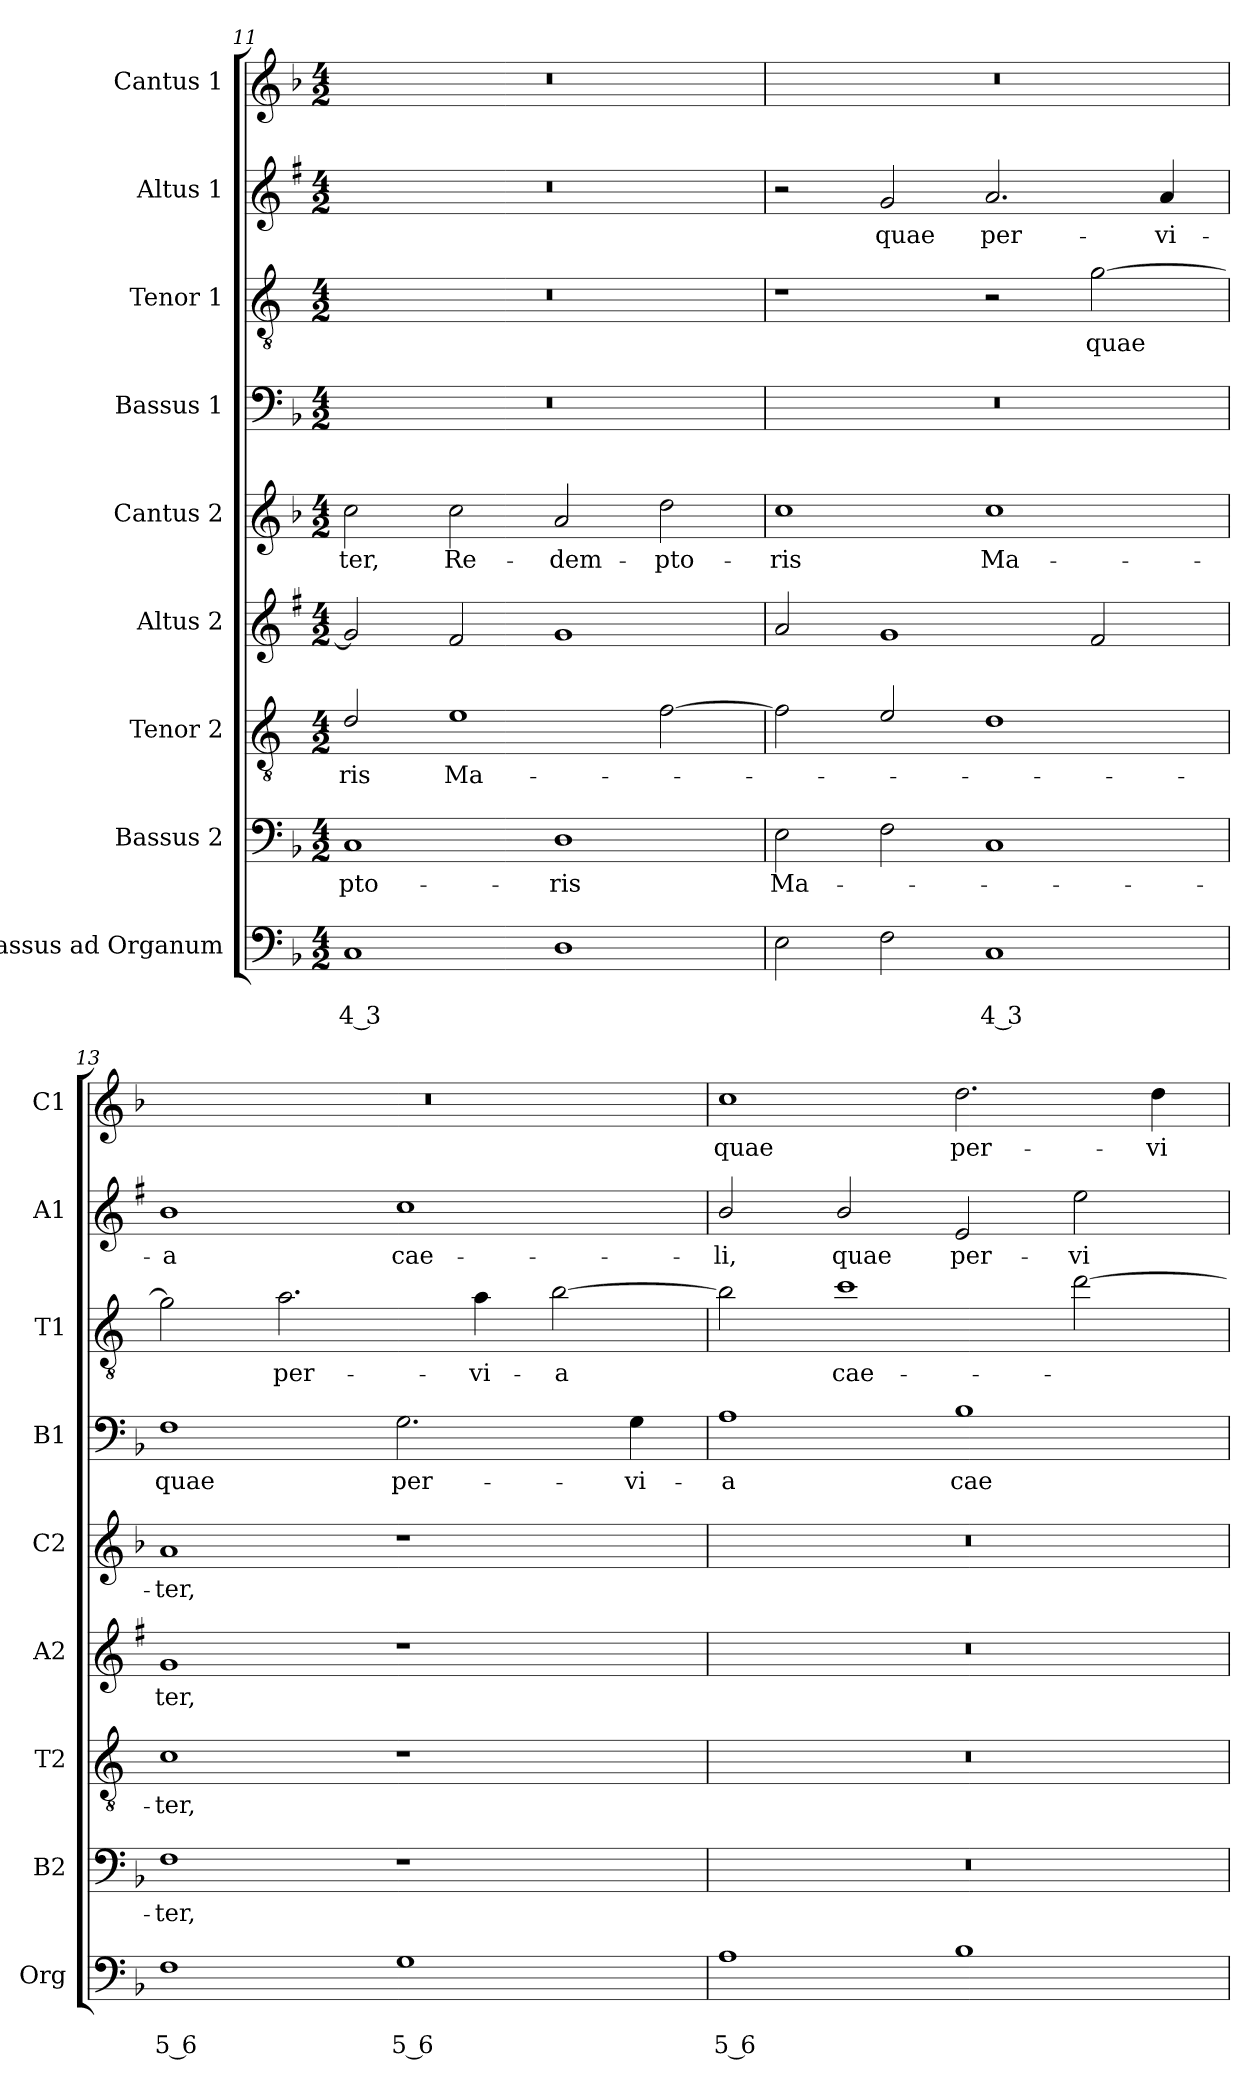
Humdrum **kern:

**kern	**text	**text	**kern	**text	**kern	**text	**kern	**text	**kern	**text	**kern	**text	**kern	**text	**kern	**text	**kern	**text
*part9	*part9	*part9	*part8	*part8	*part7	*part7	*part6	*part6	*part5	*part5	*part4	*part4	*part3	*part3	*part2	*part2	*part1	*part1
*staff9	*staff9	*staff9	*staff8	*staff8	*staff7	*staff7	*staff6	*staff6	*staff5	*staff5	*staff4	*staff4	*staff3	*staff3	*staff2	*staff2	*staff1	*staff1
*I"Bassus ad Organum	*	*	*I"Bassus 2	*	*I"Tenor 2	*	*I"Altus 2	*	*I"Cantus 2	*	*I"Bassus 1	*	*I"Tenor 1	*	*I"Altus 1	*	*I"Cantus 1	*
*I'Org	*	*	*I'B2	*	*I'T2	*	*I'A2	*	*I'C2	*	*I'B1	*	*I'T1	*	*I'A1	*	*I'C1	*
!!LO:LB:g=z
*clefF4	*	*	*clefF4	*	*clefGv2	*	*clefG2	*	*clefG2	*	*clefF4	*	*clefGv2	*	*clefG2	*	*clefG2	*
*	*	*	*	*	*ITrd4c7	*	*ITrd1c2	*	*	*	*	*	*ITrd4c7	*	*ITrd1c2	*	*	*
*k[b-]	*	*	*k[b-]	*	*k[b-]	*	*k[b-]	*	*k[b-]	*	*k[b-]	*	*k[b-]	*	*k[b-]	*	*k[b-]	*
*F:	*	*	*F:	*	*F:	*	*F:	*	*F:	*	*F:	*	*F:	*	*F:	*	*F:	*
*M4/2	*	*	*M4/2	*	*M4/2	*	*M4/2	*	*M4/2	*	*M4/2	*	*M4/2	*	*M4/2	*	*M4/2	*
=11	=11	=11	=11	=11	=11	=11	=11	=11	=11	=11	=11	=11	=11	=11	=11	=11	=11	=11
!	!	!LO:LY:b	!	!LO:LY:b	!	!LO:LY:b	!	!	!	!LO:LY:b	!	!	!	!	!	!	!	!
1C	.	4 3	1C	-pto-	2G/	-ris	2f/]	.	2cc\	-ter,	0r	.	0r	.	0r	.	0r	.
!	!	!	!	!	!	!LO:LY:b	!	!	!	!LO:LY:b	!	!	!	!	!	!	!	!
.	.	.	.	.	1A	Ma-	2e/	.	2cc\	Re-	.	.	.	.	.	.	.	.
!	!	!	!	!LO:LY:b	!	!	!	!	!	!LO:LY:b	!	!	!	!	!	!	!	!
1D	.	.	1D	-ris	.	.	1f	.	2a/	-dem-	.	.	.	.	.	.	.	.
!	!	!	!	!	!	!	!	!	!	!LO:LY:b	!	!	!	!	!	!	!	!
.	.	.	.	.	[2B-\	.	.	.	2dd\	-pto-	.	.	.	.	.	.	.	.
=12	=12	=12	=12	=12	=12	=12	=12	=12	=12	=12	=12	=12	=12	=12	=12	=12	=12	=12
!	!	!	!	!LO:LY:b	!	!	!	!	!	!LO:LY:b	!	!	!	!	!	!	!	!
2E\	.	.	2E\	Ma-	2B-\]	.	2g/	.	1cc	-ris	0r	.	1r	.	2r	.	0r	.
!	!	!	!	!	!	!	!	!	!	!	!	!	!	!	!	!LO:LY:b	!	!
2F\	.	.	2F\	.	2A/	.	1f	.	.	.	.	.	.	.	2f/	quae	.	.
!	!	!LO:LY:b	!	!	!	!	!	!	!	!LO:LY:b	!	!	!	!	!	!LO:LY:b	!	!
1C	.	4 3	1C	.	1G	.	.	.	1cc	Ma-	.	.	2r	.	2.g/	per-	.	.
!	!	!	!	!	!	!	!	!	!	!	!	!	!	!LO:LY:b	!	!	!	!
.	.	.	.	.	.	.	2e/	.	.	.	.	.	[2c\	quae	.	.	.	.
!	!	!	!	!	!	!	!	!	!	!	!	!	!	!	!	!LO:LY:b	!	!
.	.	.	.	.	.	.	.	.	.	.	.	.	.	.	4g/	-vi-	.	.
=13	=13	=13	=13	=13	=13	=13	=13	=13	=13	=13	=13	=13	=13	=13	=13	=13	=13	=13
!	!	!LO:LY:b	!	!LO:LY:b	!	!LO:LY:b	!	!LO:LY:b	!	!LO:LY:b	!	!LO:LY:b	!	!	!	!LO:LY:b	!	!
1F	.	5 6	1F	-ter,	1F	-ter,	1f	-ter,	1a	-ter,	1F	quae	2c\]	.	1a	-a	0r	.
!	!	!	!	!	!	!	!	!	!	!	!	!	!	!LO:LY:b	!	!	!	!
.	.	.	.	.	.	.	.	.	.	.	.	.	2.d\	per-	.	.	.	.
!	!	!LO:LY:b	!	!	!	!	!	!	!	!	!	!LO:LY:b	!	!	!	!LO:LY:b	!	!
1G	.	5 6	1r	.	1r	.	1r	.	1r	.	2.G\	per-	.	.	1b-	cae-	.	.
!	!	!	!	!	!	!	!	!	!	!	!	!	!	!LO:LY:b	!	!	!	!
.	.	.	.	.	.	.	.	.	.	.	.	.	4d\	-vi-	.	.	.	.
!	!	!	!	!	!	!	!	!	!	!	!	!	!	!LO:LY:b	!	!	!	!
.	.	.	.	.	.	.	.	.	.	.	.	.	[2e\	-a	.	.	.	.
!	!	!	!	!	!	!	!	!	!	!	!	!LO:LY:b	!	!	!	!	!	!
.	.	.	.	.	.	.	.	.	.	.	4G\	-vi-	.	.	.	.	.	.
=14	=14	=14	=14	=14	=14	=14	=14	=14	=14	=14	=14	=14	=14	=14	=14	=14	=14	=14
!	!	!LO:LY:b	!	!	!	!	!	!	!	!	!	!LO:LY:b	!	!	!	!LO:LY:b	!	!LO:LY:b
1A	.	5 6	0r	.	0r	.	0r	.	0r	.	1A	-a	2e\]	.	2a/	-li,	1cc	quae
!	!	!	!	!	!	!	!	!	!	!	!	!	!	!LO:LY:b	!	!LO:LY:b	!	!
.	.	.	.	.	.	.	.	.	.	.	.	.	1f	cae-	2a/	quae	.	.
!	!	!	!	!	!	!	!	!	!	!	!	!LO:LY:b	!	!	!	!LO:LY:b	!	!LO:LY:b
1B-	.	.	.	.	.	.	.	.	.	.	1B-	cae-	.	.	2d/	per-	2.dd\	per-
!	!	!	!	!	!	!	!	!	!	!	!	!	!	!	!	!LO:LY:b	!	!
.	.	.	.	.	.	.	.	.	.	.	.	.	[2g\	.	2dd\	-vi-	.	.
!	!	!	!	!	!	!	!	!	!	!	!	!	!	!	!	!	!	!LO:LY:b
.	.	.	.	.	.	.	.	.	.	.	.	.	.	.	.	.	4dd\	-vi-
=	=	=	=	=	=	=	=	=	=	=	=	=	=	=	=	=	=	=
*-	*-	*-	*-	*-	*-	*-	*-	*-	*-	*-	*-	*-	*-	*-	*-	*-	*-	*-
